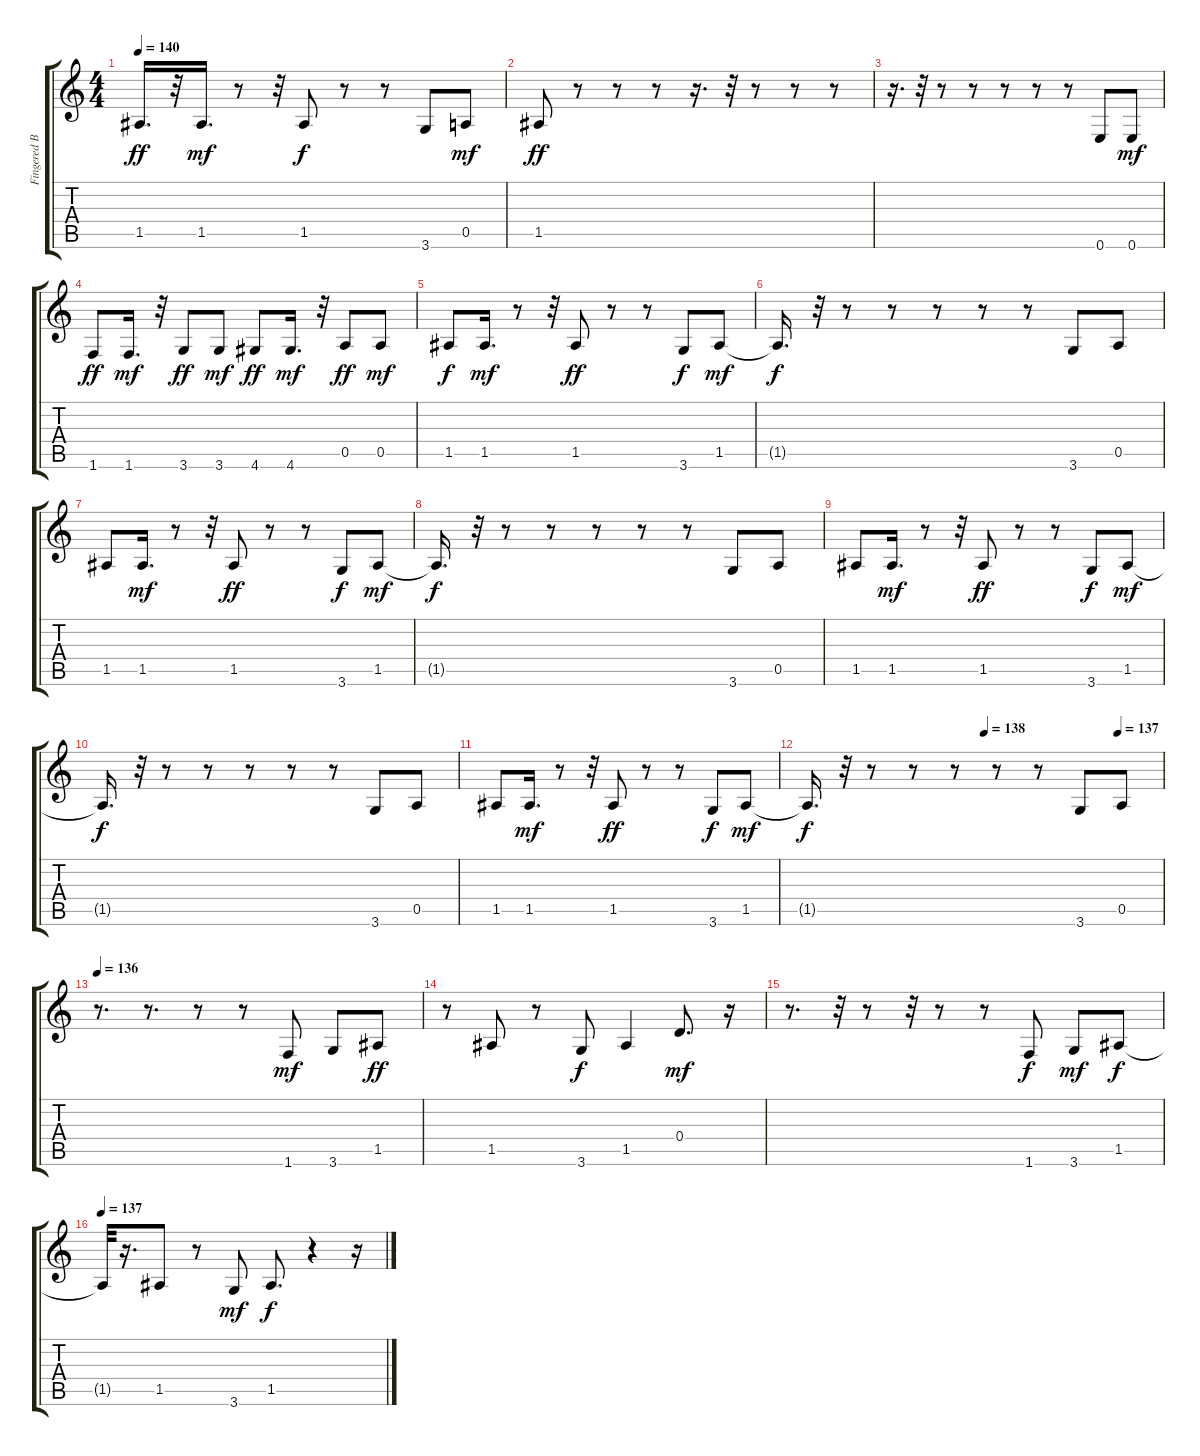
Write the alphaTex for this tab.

\track ("Fingered Bs.        " "Fingered B") {instrument electricbassfinger}
\staff {score tabs}
\tuning (E4 B3 G3 D3 A2 E2) {hide}
\ts (4 4)
\tempo 140
\clef g2
\ks c
1.5.16{d dy ff} r.32 1.5.16{d dy mf} r.8 r.32 1.5.8{dy f} r.8 r.8 3.6.8 0.5.8{dy mf} |
1.5.8{dy ff} r.8 r.8 r.8 r.16{d} r.32 r.8 r.8 r.8 |
r.16{d} r.32 r.8 r.8 r.8 r.8 r.8 0.6.8 0.6.8{dy mf} |
1.6.8{dy ff} 1.6.16{d dy mf} r.32 3.6.8{dy ff} 3.6.8{dy mf} 4.6.8{dy ff} 4.6.16{d dy mf} r.32 0.5.8{dy ff} 0.5.8{dy mf} |
1.5.8{dy f} 1.5.16{d dy mf} r.8 r.32 1.5.8{dy ff} r.8 r.8 3.6.8{dy f} 1.5.8{dy mf} |
1.5{t}.16{d dy f} r.32 r.8 r.8 r.8 r.8 r.8 3.6.8 0.5.8 |
1.5.8 1.5.16{d dy mf} r.8 r.32 1.5.8{dy ff} r.8 r.8 3.6.8{dy f} 1.5.8{dy mf} |
1.5{t}.16{d dy f} r.32 r.8 r.8 r.8 r.8 r.8 3.6.8 0.5.8 |
1.5.8 1.5.16{d dy mf} r.8 r.32 1.5.8{dy ff} r.8 r.8 3.6.8{dy f} 1.5.8{dy mf} |
1.5{t}.16{d dy f} r.32 r.8 r.8 r.8 r.8 r.8 3.6.8 0.5.8 |
1.5.8 1.5.16{d dy mf} r.8 r.32 1.5.8{dy ff} r.8 r.8 3.6.8{dy f} 1.5.8{dy mf} |
\tempo (138 0.5)
\tempo (137 0.875)
1.5{t}.16{d dy f} r.32 r.8 r.8 r.8 r.8 r.8 3.6.8 0.5.8 |
\tempo 136
r.8{d} r.8{d} r.8 r.8 1.6.8{dy mf} 3.6.8 1.5.8{dy ff} |
r.8 1.5.8 r.8 3.6.8{dy f} 1.5.4 0.4.8{d dy mf} r.16 |
r.8{d} r.32 r.8 r.32 r.8 r.8 1.6.8{dy f} 3.6.8{dy mf} 1.5.8{dy f} |
\tempo 137
1.5{t}.32 r.16{d} 1.5.8 r.8 3.6.8{dy mf} 1.5.8{d dy f} r.4 r.16
